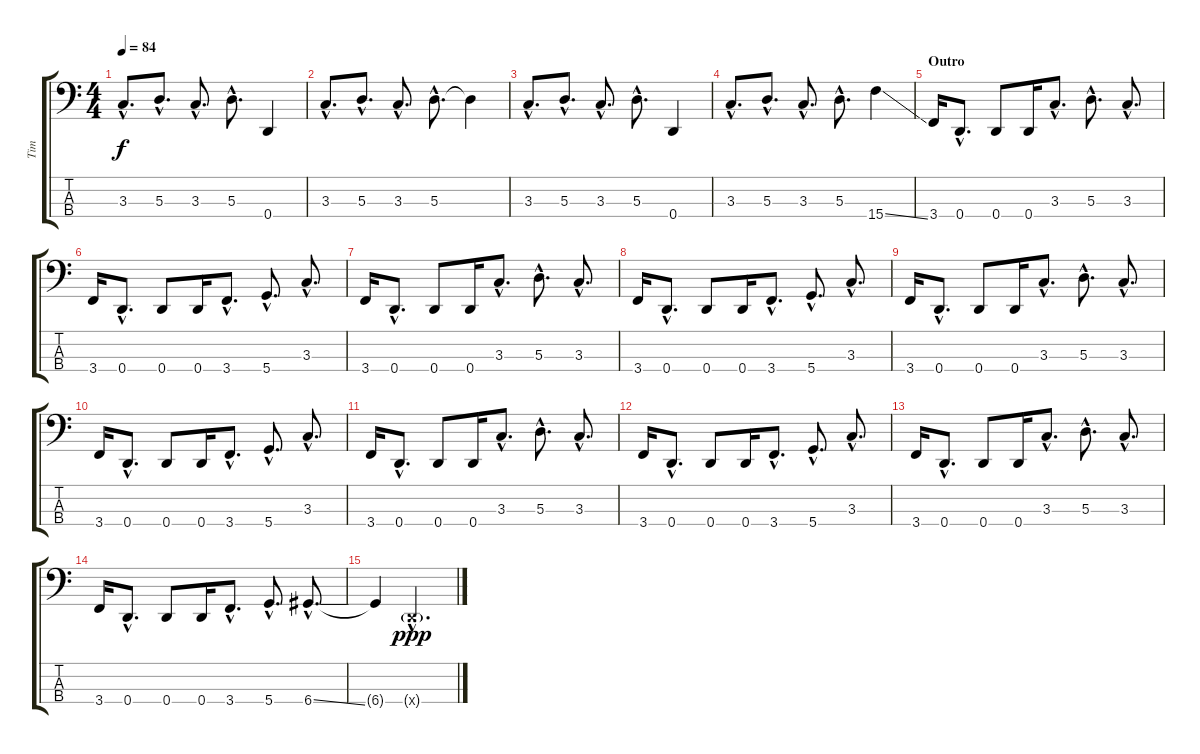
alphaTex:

\track ("Tim" "Tim") {instrument electricbassfinger}
\staff {score tabs}
\tuning (G2 D2 A1 D1) {hide}
\ts (4 4)
\tempo 84
\clef f4
\ks c
3.3{hac}.8{d dy f} 5.3{hac}.8{d} 3.3{hac}.8{d} 5.3{hac}.8{d} 0.4.4 |
3.3{hac}.8{d} 5.3{hac}.8{d} 3.3{hac}.8{d} 5.3{hac}.8{d} 5.3{t}.4 |
3.3{hac}.8{d} 5.3{hac}.8{d} 3.3{hac}.8{d} 5.3{hac}.8{d} 0.4.4 |
3.3{hac}.8{d} 5.3{hac}.8{d} 3.3{hac}.8{d} 5.3{hac}.8{d} 15.4{ss}.4 |
\section ("" "Outro")
3.4.16 0.4{hac}.8{d} 0.4.8 0.4.16 3.3{hac}.8{d} 5.3{hac}.8{d} 3.3{hac}.8{d} |
3.4.16 0.4{hac}.8{d} 0.4.8 0.4.16 3.4{hac}.8{d} 5.4{hac}.8{d} 3.3{hac}.8{d} |
3.4.16 0.4{hac}.8{d} 0.4.8 0.4.16 3.3{hac}.8{d} 5.3{hac}.8{d} 3.3{hac}.8{d} |
3.4.16 0.4{hac}.8{d} 0.4.8 0.4.16 3.4{hac}.8{d} 5.4{hac}.8{d} 3.3{hac}.8{d} |
3.4.16 0.4{hac}.8{d} 0.4.8 0.4.16 3.3{hac}.8{d} 5.3{hac}.8{d} 3.3{hac}.8{d} |
3.4.16 0.4{hac}.8{d} 0.4.8 0.4.16 3.4{hac}.8{d} 5.4{hac}.8{d} 3.3{hac}.8{d} |
3.4.16 0.4{hac}.8{d} 0.4.8 0.4.16 3.3{hac}.8{d} 5.3{hac}.8{d} 3.3{hac}.8{d} |
3.4.16 0.4{hac}.8{d} 0.4.8 0.4.16 3.4{hac}.8{d} 5.4{hac}.8{d} 3.3{hac}.8{d} |
3.4.16 0.4{hac}.8{d} 0.4.8 0.4.16 3.3{hac}.8{d} 5.3{hac}.8{d} 3.3{hac}.8{d} |
3.4.16 0.4{hac}.8{d} 0.4.8 0.4.16 3.4{hac}.8{d} 5.4{hac}.8{d} 6.4{ss hac}.8{d} |
6.4{t}.4 0.4{g hac x}.2{d dy ppp}
